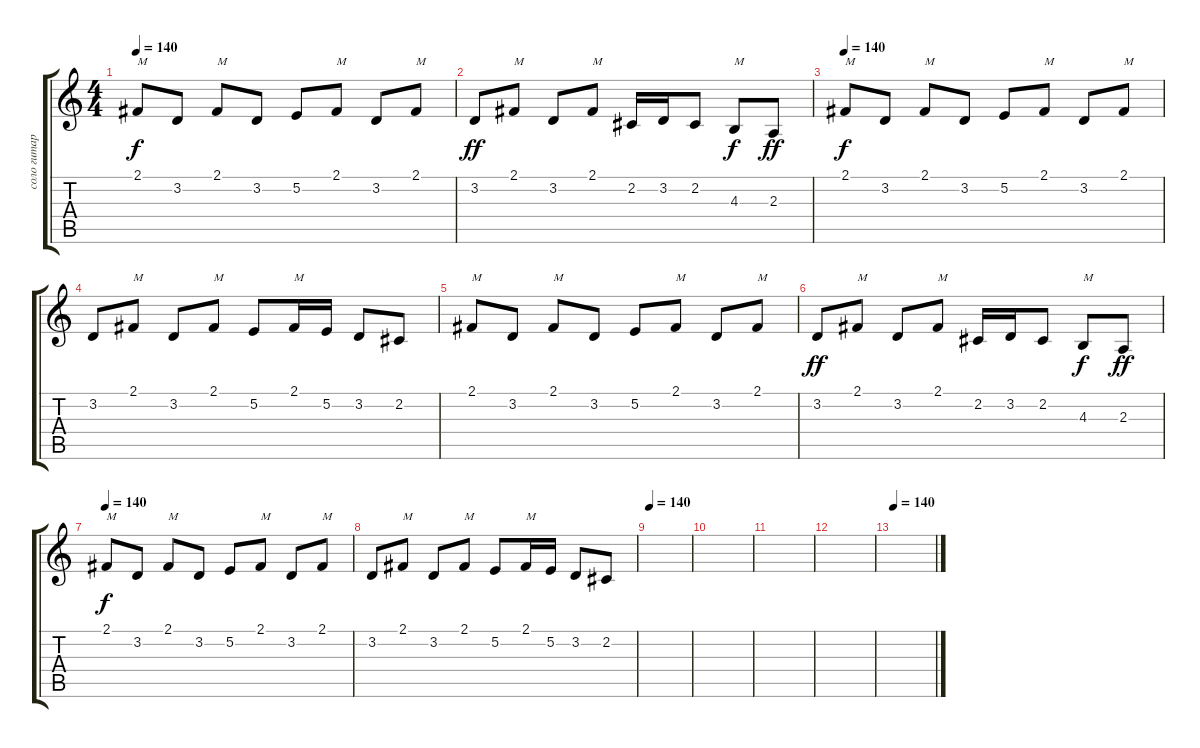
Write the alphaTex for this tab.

\track ("соло гитара" "соло гитар") {instrument electricgrandpiano}
\staff {score tabs}
\tuning (E4 B3 G3 D3 A2 E2) {hide}
\ts (4 4)
\tempo 140
\clef g2
\ks c
2.1.8{txt "М" dy f} 3.2.8 2.1.8{txt "М"} 3.2.8 5.2.8 2.1.8{txt "М"} 3.2.8 2.1.8{txt "М"} |
3.2.8{dy ff} 2.1.8{txt "M"} 3.2.8 2.1.8{txt "M"} 2.2.16 3.2.16 2.2.8 4.3.8{txt "M" dy f} 2.3.8{dy ff} |
\tempo 140
2.1.8{txt "M" dy f} 3.2.8 2.1.8{txt "М"} 3.2.8 5.2.8 2.1.8{txt "М"} 3.2.8 2.1.8{txt "М"} |
3.2.8 2.1.8{txt "M"} 3.2.8 2.1.8{txt "M"} 5.2.8 2.1.16{txt "M"} 5.2.16 3.2.8 2.2.8 |
2.1.8{txt "М"} 3.2.8 2.1.8{txt "М"} 3.2.8 5.2.8 2.1.8{txt "М"} 3.2.8 2.1.8{txt "М"} |
3.2.8{dy ff} 2.1.8{txt "M"} 3.2.8 2.1.8{txt "M"} 2.2.16 3.2.16 2.2.8 4.3.8{txt "M" dy f} 2.3.8{dy ff} |
\tempo 140
2.1.8{txt "M" dy f} 3.2.8 2.1.8{txt "М"} 3.2.8 5.2.8 2.1.8{txt "М"} 3.2.8 2.1.8{txt "М"} |
3.2.8 2.1.8{txt "M"} 3.2.8 2.1.8{txt "M"} 5.2.8 2.1.16{txt "M"} 5.2.16 3.2.8 2.2.8 |
\tempo 140
|
|
|
|
\tempo 140
